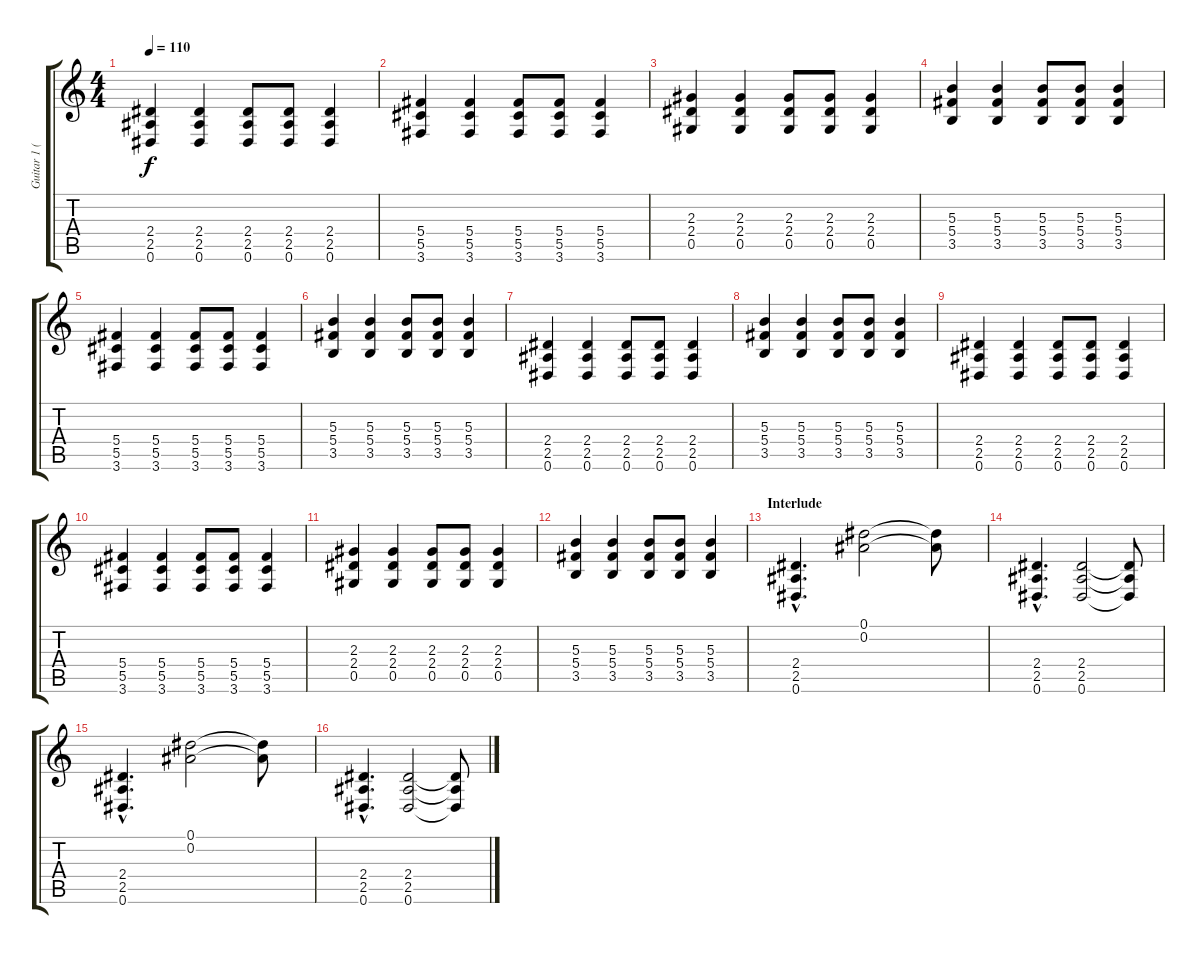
\track ("Guitar 1 (distortion)" "Guitar 1 (") {instrument distortionguitar}
\staff {score tabs}
\tuning (Eb4 Bb3 Gb3 Db3 Ab2 Eb2) {hide}
\ts (4 4)
\tempo 110
\clef g2
\ks c
(2.4 2.5 0.6).4{dy f} (2.4 2.5 0.6).4 (2.4 2.5 0.6).8 (2.4 2.5 0.6).8 (2.4 2.5 0.6).4 |
(5.4 5.5 3.6).4 (5.4 5.5 3.6).4 (5.4 5.5 3.6).8 (5.4 5.5 3.6).8 (5.4 5.5 3.6).4 |
(2.3 2.4 0.5).4 (2.3 2.4 0.5).4 (2.3 2.4 0.5).8 (2.3 2.4 0.5).8 (2.3 2.4 0.5).4 |
(5.3 5.4 3.5).4 (5.3 5.4 3.5).4 (5.3 5.4 3.5).8 (5.3 5.4 3.5).8 (5.3 5.4 3.5).4 |
(5.4 5.5 3.6).4 (5.4 5.5 3.6).4 (5.4 5.5 3.6).8 (5.4 5.5 3.6).8 (5.4 5.5 3.6).4 |
(5.3 5.4 3.5).4 (5.3 5.4 3.5).4 (5.3 5.4 3.5).8 (5.3 5.4 3.5).8 (5.3 5.4 3.5).4 |
(2.4 2.5 0.6).4 (2.4 2.5 0.6).4 (2.4 2.5 0.6).8 (2.4 2.5 0.6).8 (2.4 2.5 0.6).4 |
(5.3 5.4 3.5).4 (5.3 5.4 3.5).4 (5.3 5.4 3.5).8 (5.3 5.4 3.5).8 (5.3 5.4 3.5).4 |
(2.4 2.5 0.6).4 (2.4 2.5 0.6).4 (2.4 2.5 0.6).8 (2.4 2.5 0.6).8 (2.4 2.5 0.6).4 |
(5.4 5.5 3.6).4 (5.4 5.5 3.6).4 (5.4 5.5 3.6).8 (5.4 5.5 3.6).8 (5.4 5.5 3.6).4 |
(2.3 2.4 0.5).4 (2.3 2.4 0.5).4 (2.3 2.4 0.5).8 (2.3 2.4 0.5).8 (2.3 2.4 0.5).4 |
(5.3 5.4 3.5).4 (5.3 5.4 3.5).4 (5.3 5.4 3.5).8 (5.3 5.4 3.5).8 (5.3 5.4 3.5).4 |
\section ("" "Interlude")
(2.4{hac} 2.5{hac} 0.6{hac}).4{d} (0.1 0.2).2 (0.1{t} 0.2{t}).8 |
(2.4{hac} 2.5{hac} 0.6{hac}).4{d} (2.4 2.5 0.6).2 (2.4{t} 2.5{t} 0.6{t}).8 |
(2.4{hac} 2.5{hac} 0.6{hac}).4{d} (0.1 0.2).2 (0.1{t} 0.2{t}).8 |
(2.4{hac} 2.5{hac} 0.6{hac}).4{d} (2.4 2.5 0.6).2 (2.4{t} 2.5{t} 0.6{t}).8
